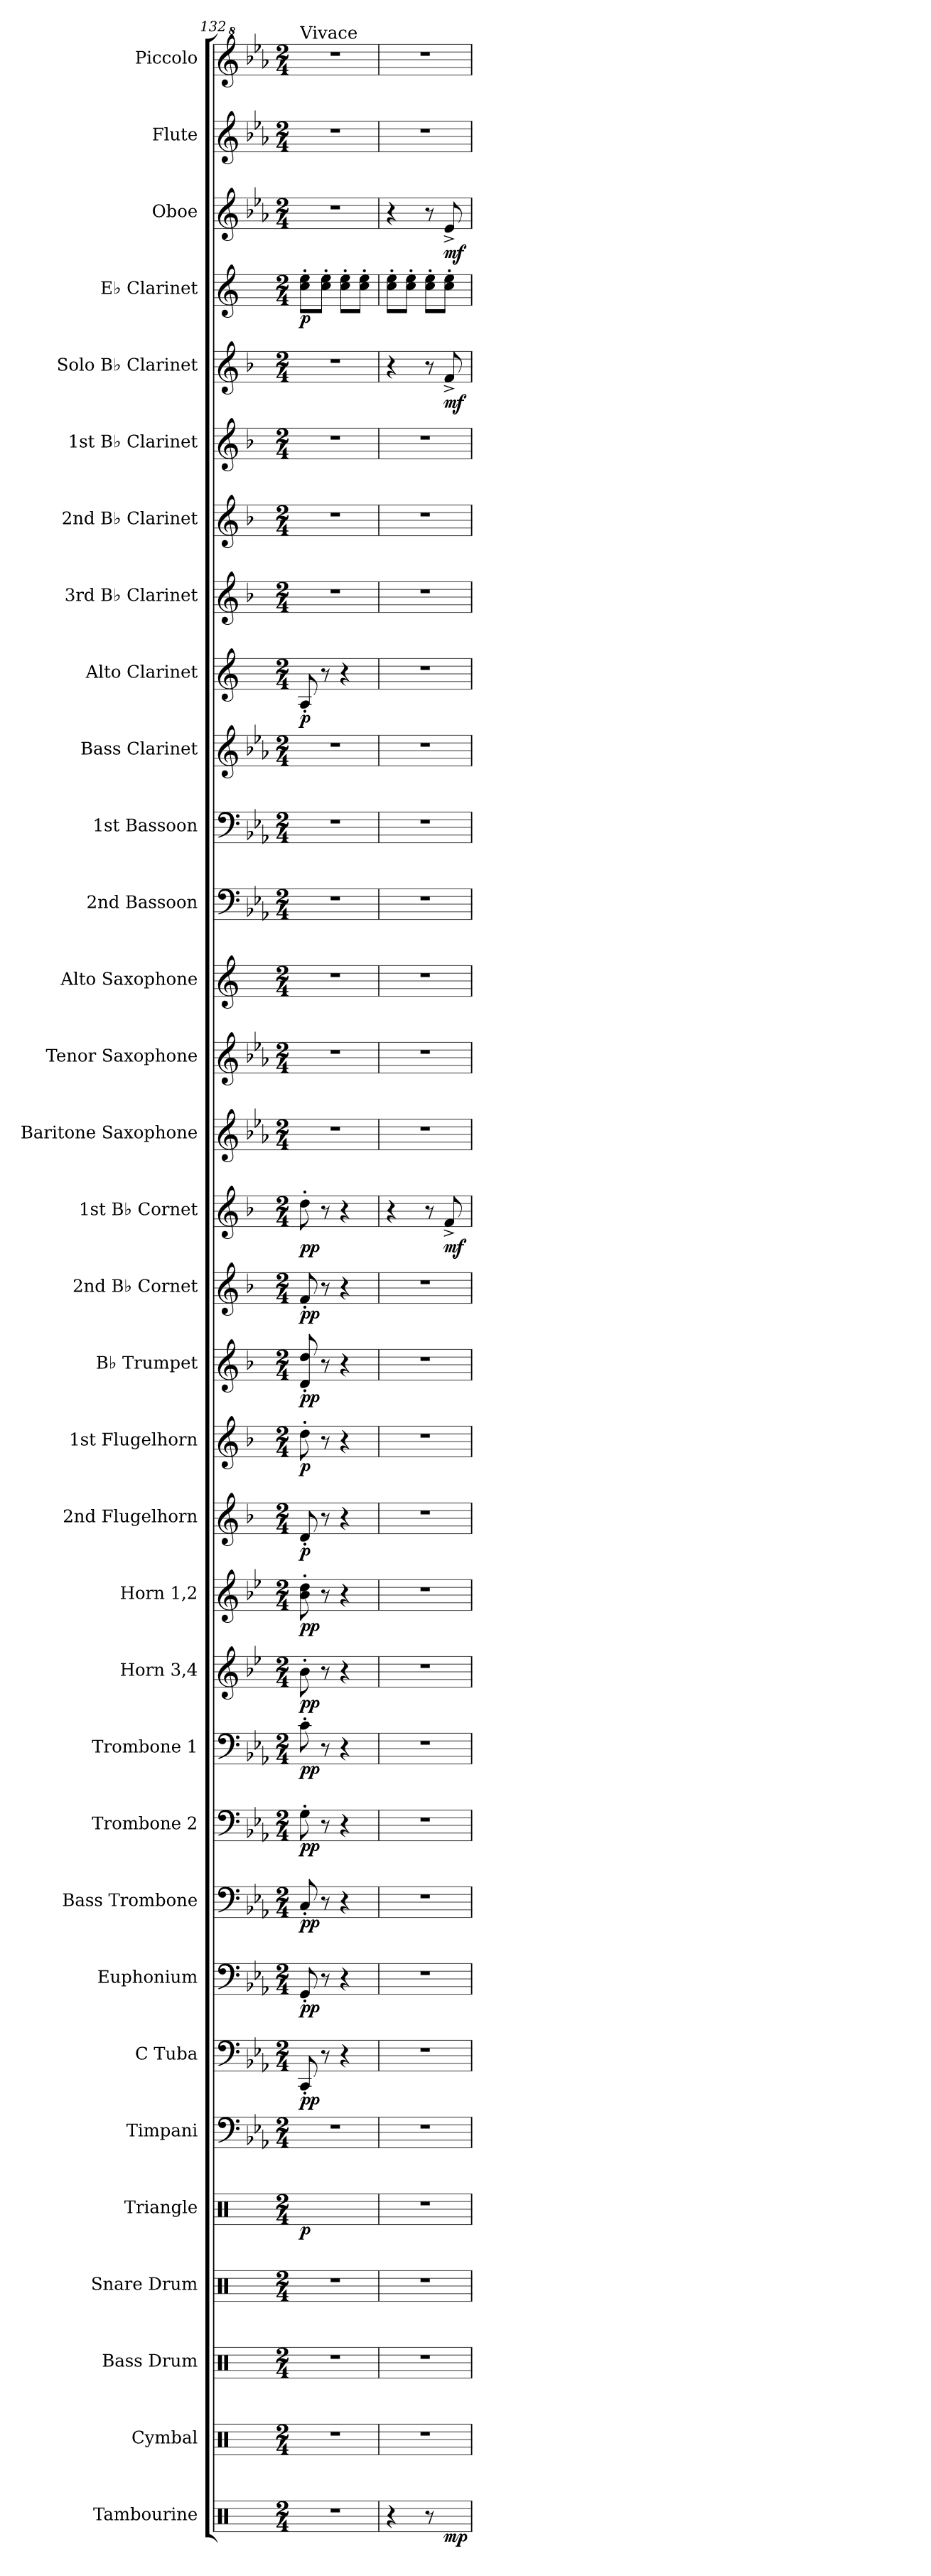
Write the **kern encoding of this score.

**kern	**dynam	**kern	**kern	**kern	**kern	**dynam	**kern	**kern	**dynam	**kern	**dynam	**kern	**dynam	**kern	**dynam	**kern	**dynam	**kern	**dynam	**kern	**dynam	**kern	**dynam	**kern	**dynam	**kern	**dynam	**kern	**dynam	**kern	**dynam	**kern	**kern	**kern	**kern	**kern	**kern	**kern	**dynam	**kern	**kern	**kern	**kern	**dynam	**kern	**dynam	**kern	**dynam	**kern	**kern
*part33	*part33	*part32	*part31	*part30	*part29	*part29	*part28	*part27	*part27	*part26	*part26	*part25	*part25	*part24	*part24	*part23	*part23	*part22	*part22	*part21	*part21	*part20	*part20	*part19	*part19	*part18	*part18	*part17	*part17	*part16	*part16	*part15	*part14	*part13	*part12	*part11	*part10	*part9	*part9	*part8	*part7	*part6	*part5	*part5	*part4	*part4	*part3	*part3	*part2	*part1
*staff33	*staff33	*staff32	*staff31	*staff30	*staff29	*staff29	*staff28	*staff27	*staff27	*staff26	*staff26	*staff25	*staff25	*staff24	*staff24	*staff23	*staff23	*staff22	*staff22	*staff21	*staff21	*staff20	*staff20	*staff19	*staff19	*staff18	*staff18	*staff17	*staff17	*staff16	*staff16	*staff15	*staff14	*staff13	*staff12	*staff11	*staff10	*staff9	*staff9	*staff8	*staff7	*staff6	*staff5	*staff5	*staff4	*staff4	*staff3	*staff3	*staff2	*staff1
*I"Tambourine	*	*I"Cymbal	*I"Bass Drum	*I"Snare Drum	*I"Triangle	*	*I"Timpani	*I"C Tuba	*	*I"Euphonium	*	*I"Bass Trombone	*	*I"Trombone 2	*	*I"Trombone 1	*	*I"Horn 3,4	*	*I"Horn 1,2	*	*I"2nd Flugelhorn	*	*I"1st Flugelhorn	*	*I"B♭ Trumpet	*	*I"2nd B♭ Cornet	*	*I"1st B♭ Cornet	*	*I"Baritone Saxophone	*I"Tenor Saxophone	*I"Alto Saxophone	*I"2nd Bassoon	*I"1st Bassoon	*I"Bass Clarinet	*I"Alto Clarinet	*	*I"3rd B♭ Clarinet	*I"2nd B♭ Clarinet	*I"1st B♭ Clarinet	*I"Solo B♭ Clarinet	*	*I"E♭ Clarinet	*	*I"Oboe	*	*I"Flute	*I"Piccolo
*I'Tamb.	*	*I'Cym.	*I'B. Dr.	*I'Sn. Dr.	*I'Trgl.	*	*I'Timp.	*I'C Tu.	*	*I'Eu.	*	*I'B. Trb.	*	*I'Trb. 2	*	*I'Trb. 1	*	*I'Hn. 3,4	*	*I'Hn. 1,2	*	*I'2nd Flghn.	*	*I'1st Flghn.	*	*I'B♭ Tpt.	*	*I'2nd B♭ Cnt.	*	*I'1st B♭ Cnt.	*	*I'Bar. Sax.	*I'T. Sax.	*I'A. Sax.	*I'2nd Bsn.	*I'1st Bsn.	*I'B. Cl.	*I'A. Cl.	*	*I'3rd B♭ Cl.	*I'2nd B♭ Cl.	*I'1st B♭ Cl.	*I'Solo B♭ Cl.	*	*I'E♭ Cl.	*	*I'Ob.	*	*I'Fl.	*I'Picc.
!!LO:PB:g=z
*clefX	*	*clefX	*clefX	*clefX	*clefX	*	*clefF4	*clefF4	*	*clefF4	*	*clefF4	*	*clefF4	*	*clefF4	*	*clefG2	*	*clefG2	*	*clefG2	*	*clefG2	*	*clefG2	*	*clefG2	*	*clefG2	*	*clefG2	*clefG2	*clefG2	*clefF4	*clefF4	*clefG2	*clefG2	*	*clefG2	*clefG2	*clefG2	*clefG2	*	*clefG2	*	*clefG2	*	*clefG2	*clefG^2
*	*	*	*	*	*	*	*	*	*	*	*	*	*	*	*	*	*	*ITrd4c7	*	*ITrd4c7	*	*ITrd1c2	*	*ITrd1c2	*	*ITrd1c2	*	*ITrd1c2	*	*ITrd1c2	*	*ITrd12c21	*ITrd8c14	*ITrd5c9	*	*	*ITrd8c14	*ITrd5c9	*	*ITrd1c2	*ITrd1c2	*ITrd1c2	*ITrd1c2	*	*ITrd-2c-3	*	*	*	*	*ITrd-7c-12
*k[]	*	*k[]	*k[]	*k[]	*k[]	*	*k[b-e-a-]	*k[b-e-a-]	*	*k[b-e-a-]	*	*k[b-e-a-]	*	*k[b-e-a-]	*	*k[b-e-a-]	*	*k[b-e-a-]	*	*k[b-e-a-]	*	*k[b-e-a-]	*	*k[b-e-a-]	*	*k[b-e-a-]	*	*k[b-e-a-]	*	*k[b-e-a-]	*	*k[b-e-a-]	*k[b-e-a-]	*k[b-e-a-]	*k[b-e-a-]	*k[b-e-a-]	*k[b-e-a-]	*k[b-e-a-]	*	*k[b-e-a-]	*k[b-e-a-]	*k[b-e-a-]	*k[b-e-a-]	*	*k[b-e-a-]	*	*k[b-e-a-]	*	*k[b-e-a-]	*k[b-e-a-]
*C:	*	*C:	*C:	*C:	*C:	*	*E-:	*E-:	*	*E-:	*	*E-:	*	*E-:	*	*E-:	*	*E-:	*	*E-:	*	*E-:	*	*E-:	*	*E-:	*	*E-:	*	*E-:	*	*E-:	*E-:	*E-:	*E-:	*E-:	*E-:	*E-:	*	*E-:	*E-:	*E-:	*E-:	*	*E-:	*	*E-:	*	*E-:	*E-:
*M2/4	*	*M2/4	*M2/4	*M2/4	*M2/4	*	*M2/4	*M2/4	*	*M2/4	*	*M2/4	*	*M2/4	*	*M2/4	*	*M2/4	*	*M2/4	*	*M2/4	*	*M2/4	*	*M2/4	*	*M2/4	*	*M2/4	*	*M2/4	*M2/4	*M2/4	*M2/4	*M2/4	*M2/4	*M2/4	*	*M2/4	*M2/4	*M2/4	*M2/4	*	*M2/4	*	*M2/4	*	*M2/4	*M2/4
=132	=132	=132	=132	=132	=132	=132	=132	=132	=132	=132	=132	=132	=132	=132	=132	=132	=132	=132	=132	=132	=132	=132	=132	=132	=132	=132	=132	=132	=132	=132	=132	=132	=132	=132	=132	=132	=132	=132	=132	=132	=132	=132	=132	=132	=132	=132	=132	=132	=132	=132
!	!	!	!	!	!	!	!	!	!	!	!	!	!	!	!	!	!	!	!	!	!	!	!	!	!	!	!	!	!	!	!	!	!	!	!	!	!	!	!	!	!	!	!	!	!	!	!	!	!	!LO:TX:a:t=Vivace
!	!	!	!	!	!	!LO:DY:b	!	!	!LO:DY:b	!	!LO:DY:b	!	!LO:DY:b	!	!LO:DY:b	!	!LO:DY:b	!	!LO:DY:b	!	!LO:DY:b	!	!LO:DY:b	!	!LO:DY:b	!	!LO:DY:b	!	!LO:DY:b	!	!LO:DY:b	!	!	!	!	!	!	!	!LO:DY:b	!	!	!	!	!	!	!LO:DY:b	!	!	!	!
2r	.	2r	2r	2r	2R\	p	2r	8CC'/	pp	8GG'/	pp	8C'/	pp	8G'\	pp	8c'\	pp	8e-'\	pp	8e-\' 8g\'	pp	8c'/	p	8cc'\	p	8c/' 8cc/'	pp	8e-'/	pp	8cc'\	pp	2r	2r	2r	2r	2r	2r	8C'/	p	2r	2r	2r	2r	.	8ee-\' 8gg\'L	p	2r	.	2r	2r
.	.	.	.	.	.	.	.	8r	.	8r	.	8r	.	8r	.	8r	.	8r	.	8r	.	8r	.	8r	.	8r	.	8r	.	8r	.	.	.	.	.	.	.	8r	.	.	.	.	.	.	8ee-\' 8gg\'J	.	.	.	.	.
.	.	.	.	.	.	.	.	4r	.	4r	.	4r	.	4r	.	4r	.	4r	.	4r	.	4r	.	4r	.	4r	.	4r	.	4r	.	.	.	.	.	.	.	4r	.	.	.	.	.	.	8ee-\' 8gg\'L	.	.	.	.	.
.	.	.	.	.	.	.	.	.	.	.	.	.	.	.	.	.	.	.	.	.	.	.	.	.	.	.	.	.	.	.	.	.	.	.	.	.	.	.	.	.	.	.	.	.	8ee-\' 8gg\'J	.	.	.	.	.
=133	=133	=133	=133	=133	=133	=133	=133	=133	=133	=133	=133	=133	=133	=133	=133	=133	=133	=133	=133	=133	=133	=133	=133	=133	=133	=133	=133	=133	=133	=133	=133	=133	=133	=133	=133	=133	=133	=133	=133	=133	=133	=133	=133	=133	=133	=133	=133	=133	=133	=133
4r	.	2r	2r	2r	2r	.	2r	2r	.	2r	.	2r	.	2r	.	2r	.	2r	.	2r	.	2r	.	2r	.	2r	.	2r	.	4r	.	2r	2r	2r	2r	2r	2r	2r	.	2r	2r	2r	4r	.	8ee-\' 8gg\'L	.	4r	.	2r	2r
.	.	.	.	.	.	.	.	.	.	.	.	.	.	.	.	.	.	.	.	.	.	.	.	.	.	.	.	.	.	.	.	.	.	.	.	.	.	.	.	.	.	.	.	.	8ee-\' 8gg\'J	.	.	.	.	.
8r	.	.	.	.	.	.	.	.	.	.	.	.	.	.	.	.	.	.	.	.	.	.	.	.	.	.	.	.	.	8r	.	.	.	.	.	.	.	.	.	.	.	.	8r	.	8ee-\' 8gg\'L	.	8r	.	.	.
!	!LO:DY:b	!	!	!	!	!	!	!	!	!	!	!	!	!	!	!	!	!	!	!	!	!	!	!	!	!	!	!	!	!	!LO:DY:b	!	!	!	!	!	!	!	!	!	!	!	!	!LO:DY:b	!	!	!	!LO:DY:b	!	!
8R^\	mp	.	.	.	.	.	.	.	.	.	.	.	.	.	.	.	.	.	.	.	.	.	.	.	.	.	.	.	.	8e-^/	mf	.	.	.	.	.	.	.	.	.	.	.	8e-^/	mf	8ee-\' 8gg\'J	.	8e-^/	mf	.	.
=	=	=	=	=	=	=	=	=	=	=	=	=	=	=	=	=	=	=	=	=	=	=	=	=	=	=	=	=	=	=	=	=	=	=	=	=	=	=	=	=	=	=	=	=	=	=	=	=	=	=
*-	*-	*-	*-	*-	*-	*-	*-	*-	*-	*-	*-	*-	*-	*-	*-	*-	*-	*-	*-	*-	*-	*-	*-	*-	*-	*-	*-	*-	*-	*-	*-	*-	*-	*-	*-	*-	*-	*-	*-	*-	*-	*-	*-	*-	*-	*-	*-	*-	*-	*-
